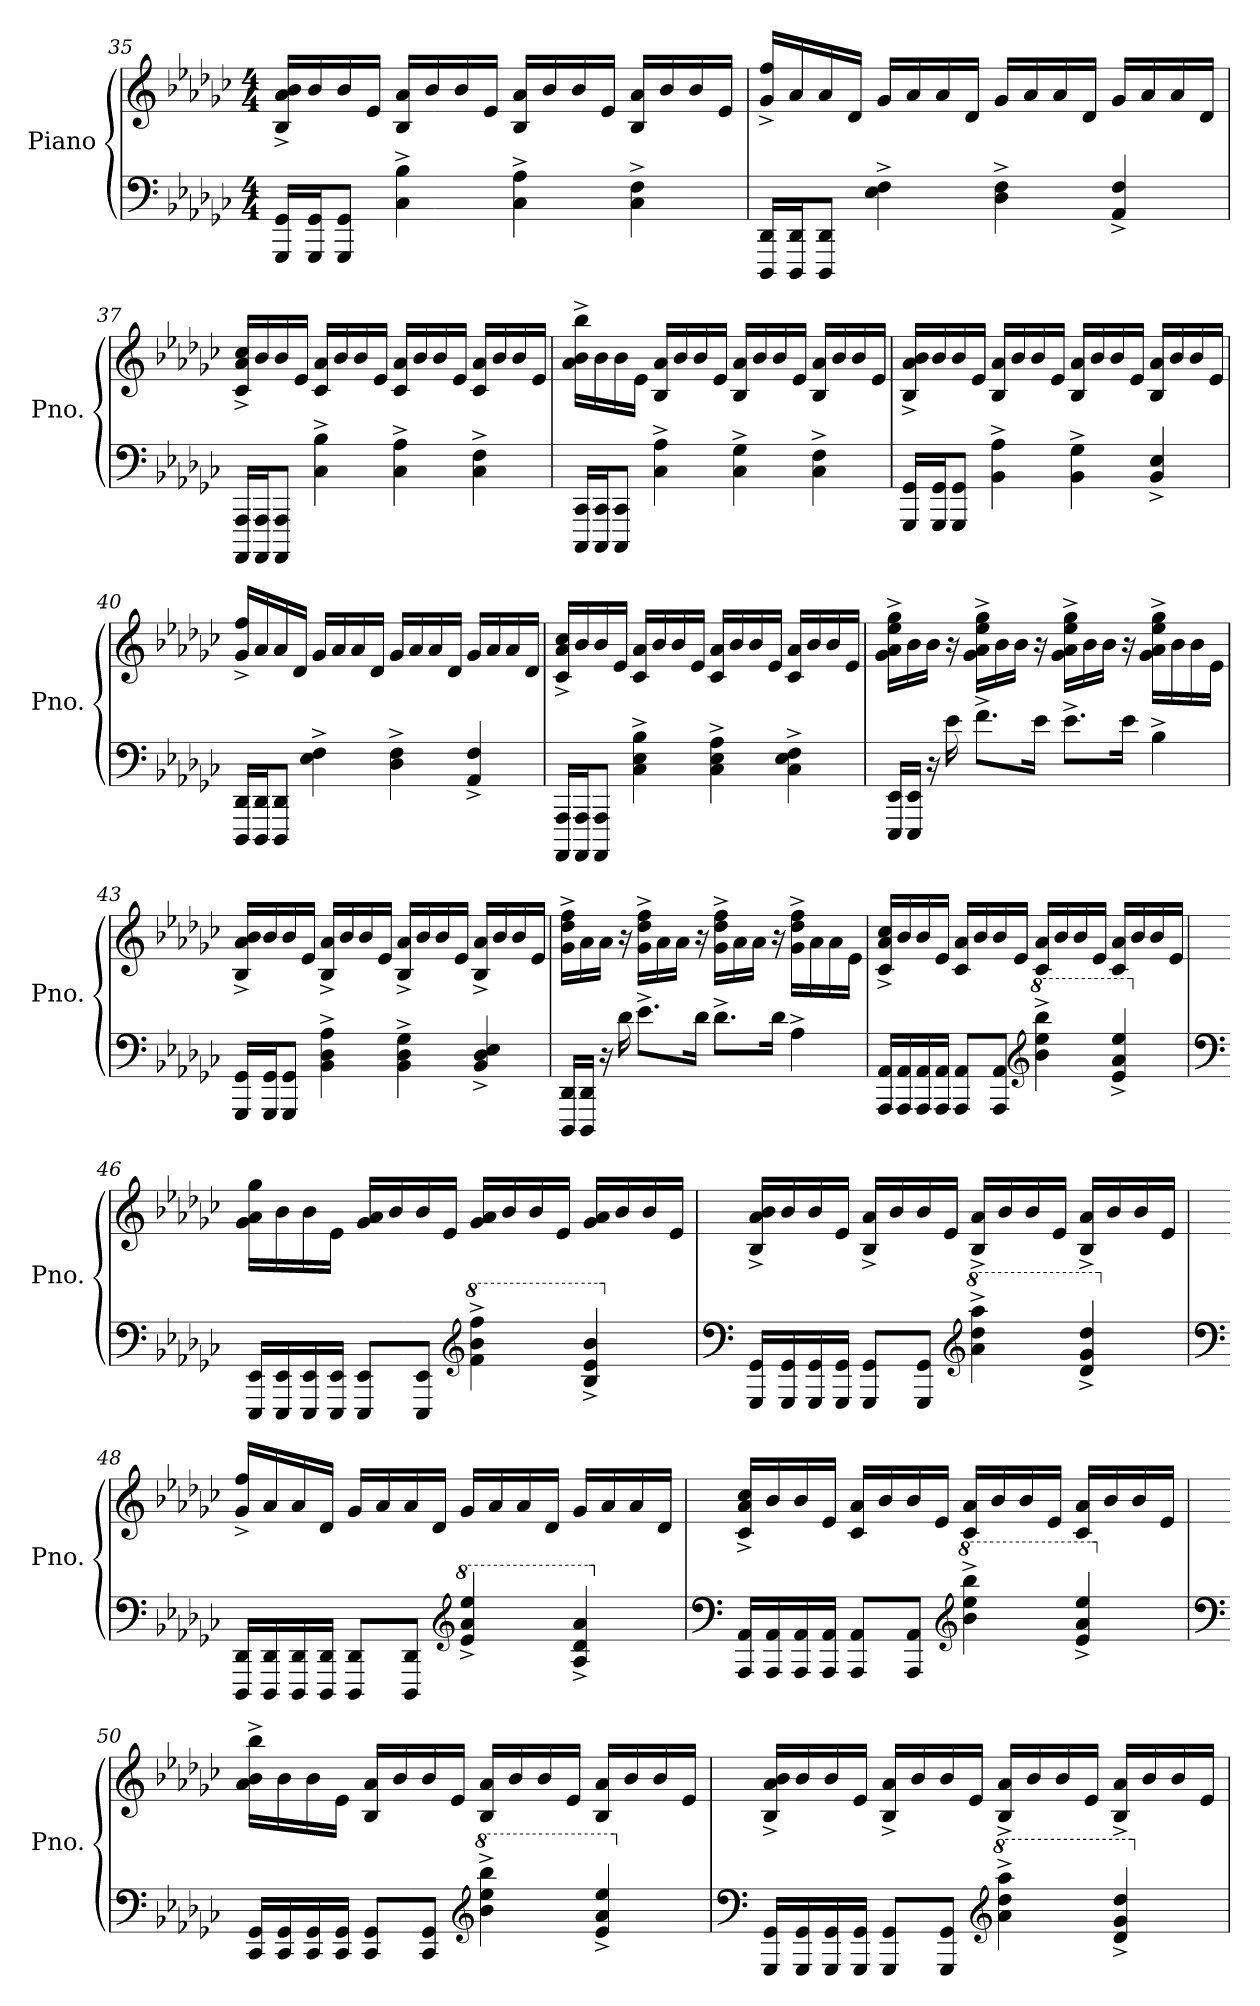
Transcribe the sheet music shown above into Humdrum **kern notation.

**kern	**kern
*part1	*part1
*staff2	*staff1
*I"Piano	*
*I'Pno.	*
*clefF4	*clefG2
*k[b-e-a-d-g-c-]	*k[b-e-a-d-g-c-]
*M4/4	*M4/4
=35	=35
16GGG-/ 16GG-/LL	16B-/^ 16a-/^ 16b-/^LL
16GGG-/ 16GG-/J	16b-/
8GGG-/ 8GG-/J	16b-/
.	16e-/JJ
4C-\^ 4B-\^	16B-/ 16a-/LL
.	16b-/
.	16b-/
.	16e-/JJ
4C-\^ 4A-\^	16B-/ 16a-/LL
.	16b-/
.	16b-/
.	16e-/JJ
4C-\^ 4F\^	16B-/ 16a-/LL
.	16b-/
.	16b-/
.	16e-/JJ
!!LO:LB:g=z
=36	=36
16DDD-/ 16DD-/LL	16g-/^ 16ff/^LL
16DDD-/ 16DD-/J	16a-/
8DDD-/ 8DD-/J	16a-/
.	16d-/JJ
4E-\^ 4F\^	16g-/LL
.	16a-/
.	16a-/
.	16d-/JJ
4D-\^ 4F\^	16g-/LL
.	16a-/
.	16a-/
.	16d-/JJ
4AA-/^ 4F/^	16g-/LL
.	16a-/
.	16a-/
.	16d-/JJ
=37	=37
16AAAA-/ 16AAA-/LL	16c-/^ 16a-/^ 16cc-/^LL
16AAAA-/ 16AAA-/J	16b-/
8AAAA-/ 8AAA-/J	16b-/
.	16e-/JJ
4C-\^ 4B-\^	16c-/ 16a-/LL
.	16b-/
.	16b-/
.	16e-/JJ
4C-\^ 4A-\^	16c-/ 16a-/LL
.	16b-/
.	16b-/
.	16e-/JJ
4C-\^ 4F\^	16c-/ 16a-/LL
.	16b-/
.	16b-/
.	16e-/JJ
!!LO:LB:g=z
=38	=38
16CCC-/ 16CC-/LL	16a-\^ 16b-\^ 16bb-\^LL
16CCC-/ 16CC-/J	16b-\
8CCC-/ 8CC-/J	16b-\
.	16e-\JJ
4C-\^ 4A-\^	16B-/ 16a-/LL
.	16b-/
.	16b-/
.	16e-/JJ
4C-\^ 4G-\^	16B-/ 16a-/LL
.	16b-/
.	16b-/
.	16e-/JJ
4C-\^ 4F\^	16B-/ 16a-/LL
.	16b-/
.	16b-/
.	16e-/JJ
=39	=39
16GGG-/ 16GG-/LL	16B-/^ 16a-/^ 16b-/^LL
16GGG-/ 16GG-/J	16b-/
8GGG-/ 8GG-/J	16b-/
.	16e-/JJ
4BB-\^ 4A-\^	16B-/ 16a-/LL
.	16b-/
.	16b-/
.	16e-/JJ
4BB-\^ 4G-\^	16B-/ 16a-/LL
.	16b-/
.	16b-/
.	16e-/JJ
4BB-/^ 4E-/^	16B-/ 16a-/LL
.	16b-/
.	16b-/
.	16e-/JJ
!!LO:LB:g=z
=40	=40
16DDD-/ 16DD-/LL	16g-/^ 16ff/^LL
16DDD-/ 16DD-/J	16a-/
8DDD-/ 8DD-/J	16a-/
.	16d-/JJ
4E-\^ 4F\^	16g-/LL
.	16a-/
.	16a-/
.	16d-/JJ
4D-\^ 4F\^	16g-/LL
.	16a-/
.	16a-/
.	16d-/JJ
4AA-/^ 4F/^	16g-/LL
.	16a-/
.	16a-/
.	16d-/JJ
=41	=41
16AAAA-/ 16AAA-/LL	16c-/^ 16a-/^ 16cc-/^LL
16AAAA-/ 16AAA-/J	16b-/
8AAAA-/ 8AAA-/J	16b-/
.	16e-/JJ
4C-\^ 4E-\^ 4B-\^	16c-/ 16a-/LL
.	16b-/
.	16b-/
.	16e-/JJ
4C-\^ 4E-\^ 4A-\^	16c-/ 16a-/LL
.	16b-/
.	16b-/
.	16e-/JJ
4C-\^ 4E-\^ 4F\^	16c-/ 16a-/LL
.	16b-/
.	16b-/
.	16e-/JJ
!!LO:PB:g=z
=42	=42
16EEE-/ 16EE-/LL	16g-\^ 16a-\^ 16ee-\^ 16gg-\^LL
16EEE-/ 16EE-/JJ	16b-\
16r	16b-\JJ
16e-\	16r
8.f^\L	16g-\^ 16a-\^ 16ee-\^ 16gg-\^LL
.	16b-\
.	16b-\JJ
16e-\Jk	16r
8.e-^\L	16g-\^ 16a-\^ 16ee-\^ 16gg-\^LL
.	16b-\
.	16b-\JJ
16e-\Jk	16r
4B-^\	16g-\^ 16a-\^ 16ee-\^ 16gg-\^LL
.	16b-\
.	16b-\
.	16e-\JJ
=43	=43
16GGG-/ 16GG-/LL	16B-/^ 16a-/^ 16b-/^LL
16GGG-/ 16GG-/J	16b-/
8GGG-/ 8GG-/J	16b-/
.	16e-/JJ
4BB-\^ 4D-\^ 4A-\^	16B-/^ 16a-/^LL
.	16b-/
.	16b-/
.	16e-/JJ
4BB-\^ 4D-\^ 4G-\^	16B-/^ 16a-/^LL
.	16b-/
.	16b-/
.	16e-/JJ
4BB-/^ 4D-/^ 4E-/^	16B-/^ 16a-/^LL
.	16b-/
.	16b-/
.	16e-/JJ
!!LO:LB:g=z
=44	=44
16DDD-/ 16DD-/LL	16g-\^ 16dd-\^ 16ff\^LL
16DDD-/ 16DD-/JJ	16a-\
16r	16a-\JJ
16d-\	16r
8.e-^\L	16g-\^ 16dd-\^ 16ff\^LL
.	16a-\
.	16a-\JJ
16d-\Jk	16r
8.d-^\L	16g-\^ 16dd-\^ 16ff\^LL
.	16a-\
.	16a-\JJ
16d-\Jk	16r
4A-^\	16g-\^ 16dd-\^ 16ff\^LL
.	16a-\
.	16a-\
.	16e-\JJ
=45	=45
16AAA-/ 16AA-/LL	16c-/^ 16a-/^ 16cc-/^LL
16AAA-/ 16AA-/	16b-/
16AAA-/ 16AA-/	16b-/
16AAA-/ 16AA-/JJ	16e-/JJ
8AAA-/ 8AA-/L	16c-/ 16a-/LL
.	16b-/
8AAA-/ 8AA-/J	16b-/
.	16e-/JJ
*clefG2	*
*8va	*
4bb-\^ 4eee-\^ 4bbb-\^	16c-/ 16a-/LL
.	16b-/
.	16b-/
.	16e-/JJ
4ee-/^ 4aa-/^ 4eee-/^	16c-/ 16a-/LL
.	16b-/
.	16b-/
.	16e-/JJ
!!LO:LB:g=z
=46	=46
*clefF4	*
*X8va	*
16EEE-/ 16EE-/LL	16g-\ 16a-\ 16gg-\LL
16EEE-/ 16EE-/	16b-\
16EEE-/ 16EE-/	16b-\
16EEE-/ 16EE-/JJ	16e-\JJ
8EEE-/ 8EE-/L	16g-/ 16a-/LL
.	16b-/
8EEE-/ 8EE-/J	16b-/
.	16e-/JJ
*clefG2	*
*8va	*
4ff\^ 4bb-\^ 4fff\^	16g-/ 16a-/LL
.	16b-/
.	16b-/
.	16e-/JJ
*8va	*
4b-/^ 4ee-/^ 4bb-/^	16g-/ 16a-/LL
.	16b-/
.	16b-/
.	16e-/JJ
=47	=47
*clefF4	*
*X8va	*
*X8va	*
16GGG-/ 16GG-/LL	16B-/^ 16a-/^ 16b-/^LL
16GGG-/ 16GG-/	16b-/
16GGG-/ 16GG-/	16b-/
16GGG-/ 16GG-/JJ	16e-/JJ
8GGG-/ 8GG-/L	16B-/^ 16a-/^LL
.	16b-/
8GGG-/ 8GG-/J	16b-/
.	16e-/JJ
*clefG2	*
*8va	*
4aa-\^ 4ddd-\^ 4aaa-\^	16B-/^ 16a-/^LL
.	16b-/
.	16b-/
.	16e-/JJ
4dd-/^ 4gg-/^ 4ddd-/^	16B-/^ 16a-/^LL
.	16b-/
.	16b-/
.	16e-/JJ
!!LO:LB:g=z
=48	=48
*clefF4	*
*X8va	*
16DDD-/ 16DD-/LL	16g-/^ 16ff/^LL
16DDD-/ 16DD-/	16a-/
16DDD-/ 16DD-/	16a-/
16DDD-/ 16DD-/JJ	16d-/JJ
8DDD-/ 8DD-/L	16g-/LL
.	16a-/
8DDD-/ 8DD-/J	16a-/
.	16d-/JJ
*clefG2	*
*8va	*
4ee-/^ 4aa-/^ 4eee-/^	16g-/LL
.	16a-/
.	16a-/
.	16d-/JJ
*8va	*
4a-/^ 4dd-/^ 4aa-/^	16g-/LL
.	16a-/
.	16a-/
.	16d-/JJ
=49	=49
*clefF4	*
*X8va	*
*X8va	*
16AAA-/ 16AA-/LL	16c-/^ 16a-/^ 16cc-/^LL
16AAA-/ 16AA-/	16b-/
16AAA-/ 16AA-/	16b-/
16AAA-/ 16AA-/JJ	16e-/JJ
8AAA-/ 8AA-/L	16c-/ 16a-/LL
.	16b-/
8AAA-/ 8AA-/J	16b-/
.	16e-/JJ
*clefG2	*
*8va	*
4bb-\^ 4eee-\^ 4bbb-\^	16c-/ 16a-/LL
.	16b-/
.	16b-/
.	16e-/JJ
4ee-/^ 4aa-/^ 4eee-/^	16c-/ 16a-/LL
.	16b-/
.	16b-/
.	16e-/JJ
!!LO:LB:g=z
=50	=50
*clefF4	*
*X8va	*
16CC-/ 16GG-/LL	16a-\^ 16b-\^ 16bb-\^LL
16CC-/ 16GG-/	16b-\
16CC-/ 16GG-/	16b-\
16CC-/ 16GG-/JJ	16e-\JJ
8CC-/ 8GG-/L	16B-/ 16a-/LL
.	16b-/
8CC-/ 8GG-/J	16b-/
.	16e-/JJ
*clefG2	*
*8va	*
4bb-\^ 4eee-\^ 4bbb-\^	16B-/ 16a-/LL
.	16b-/
.	16b-/
.	16e-/JJ
4ee-/^ 4aa-/^ 4eee-/^	16B-/ 16a-/LL
.	16b-/
.	16b-/
.	16e-/JJ
=51	=51
*clefF4	*
*X8va	*
16GGG-/ 16GG-/LL	16B-/^ 16a-/^ 16b-/^LL
16GGG-/ 16GG-/	16b-/
16GGG-/ 16GG-/	16b-/
16GGG-/ 16GG-/JJ	16e-/JJ
8GGG-/ 8GG-/L	16B-/^ 16a-/^LL
.	16b-/
8GGG-/ 8GG-/J	16b-/
.	16e-/JJ
*clefG2	*
*8va	*
4aa-\^ 4ddd-\^ 4aaa-\^	16B-/^ 16a-/^LL
.	16b-/
.	16b-/
.	16e-/JJ
4dd-/^ 4gg-/^ 4ddd-/^	16B-/^ 16a-/^LL
.	16b-/
.	16b-/
.	16e-/JJ
*X8va	*
=	=
*-	*-
